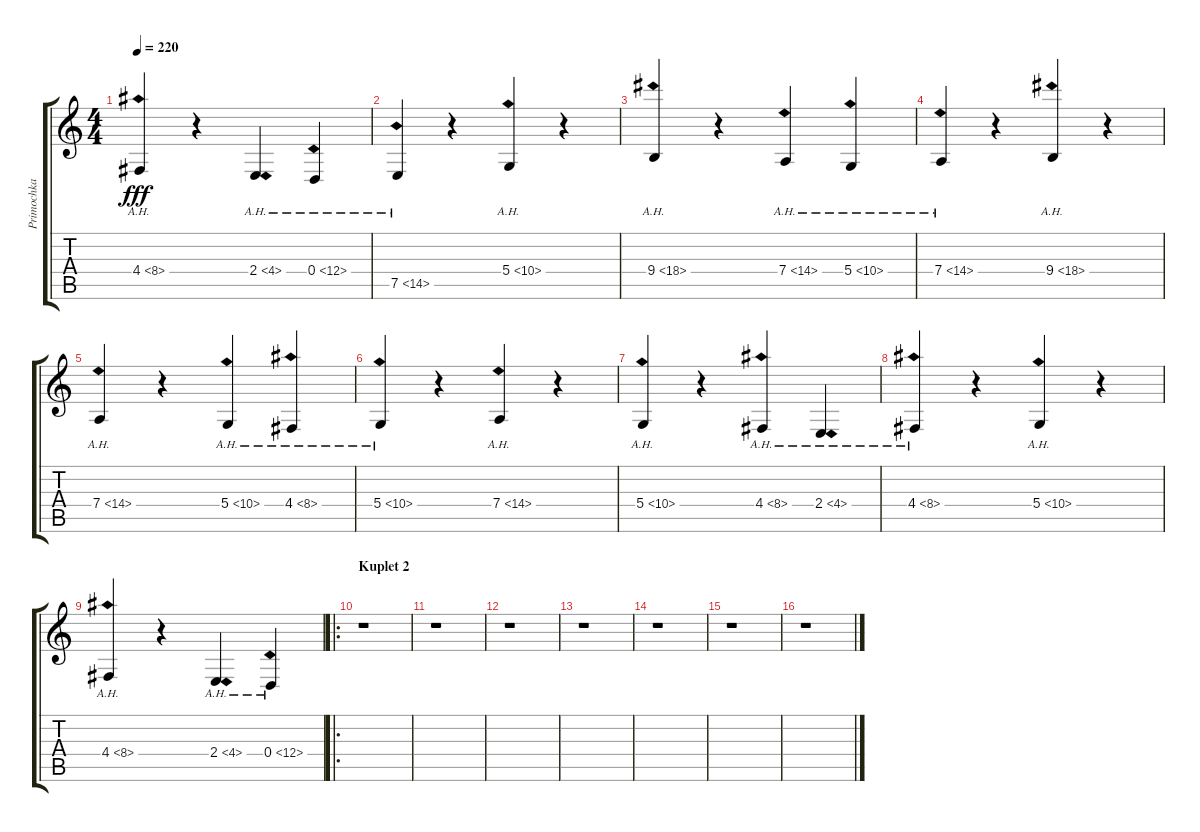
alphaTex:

\track ("Primochka" "Primochka") {instrument marimba}
\staff {score tabs}
\tuning (E4 B3 G3 D3 A2 E2) {hide}
\ts (4 4)
\tempo 220
\clef g2
\ks c
4.4{ah 4}.4{dy fff} r.4 2.4{ah 2}.4 0.4{ah 12}.4 |
7.5{ah 7}.4 r.4 5.4{ah 5}.4 r.4 |
9.4{ah 9}.4 r.4 7.4{ah 7}.4 5.4{ah 5}.4 |
7.4{ah 7}.4 r.4 9.4{ah 9}.4 r.4 |
7.4{ah 7}.4 r.4 5.4{ah 5}.4 4.4{ah 4}.4 |
5.4{ah 5}.4 r.4 7.4{ah 7}.4 r.4 |
5.4{ah 5}.4 r.4 4.4{ah 4}.4 2.4{ah 2}.4 |
4.4{ah 4}.4 r.4 5.4{ah 5}.4 r.4 |
4.4{ah 4}.4 r.4 2.4{ah 2}.4 0.4{ah 12}.4 |
\ro
\section ("" "Kuplet 2")
r.1 |
r.1 |
r.1 |
r.1 |
r.1 |
r.1 |
r.1
